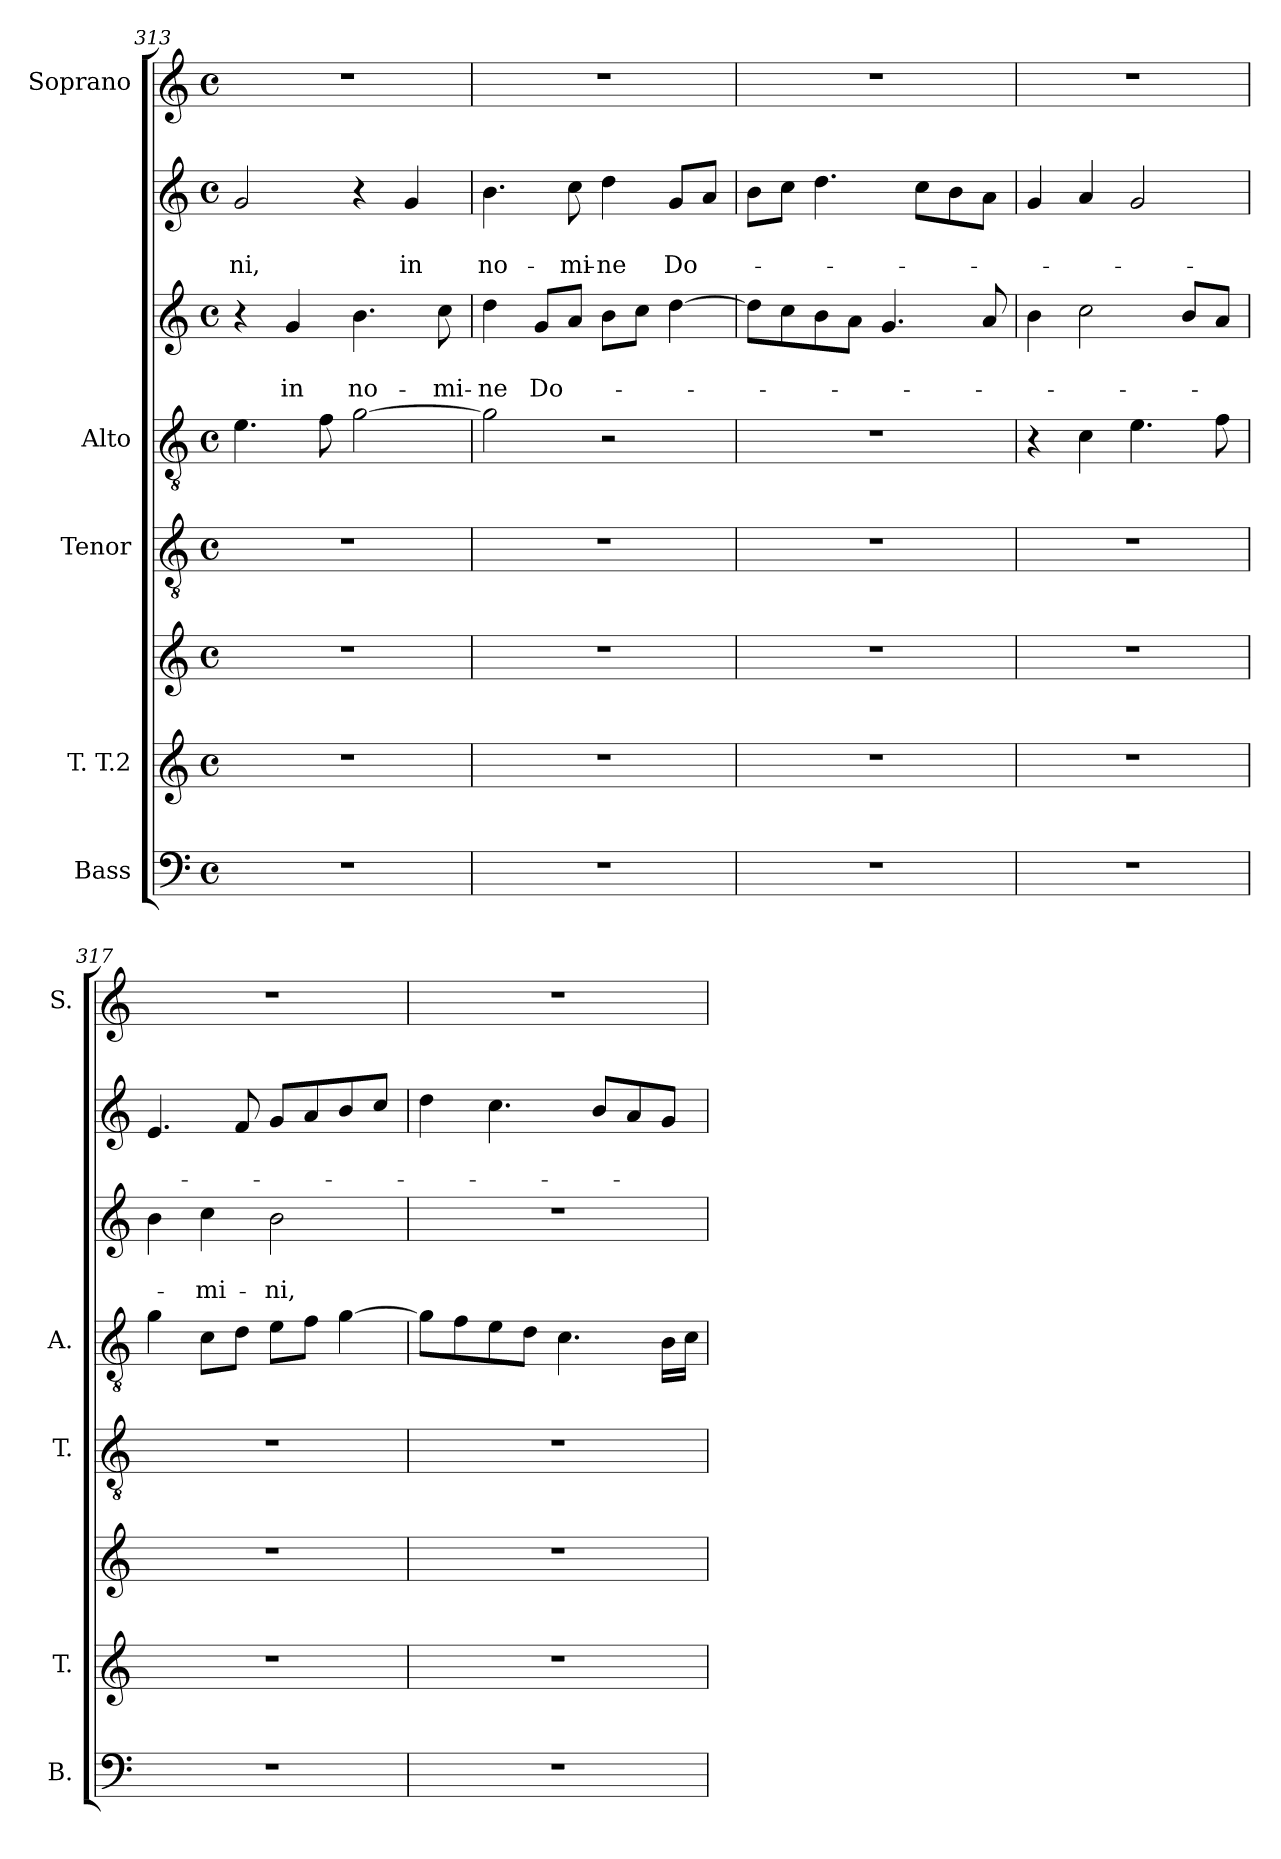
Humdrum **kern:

**kern	**kern	**kern	**kern	**kern	**kern	**text	**text	**kern	**text	**text	**kern
*part7	*part6	*part6	*part5	*part4	*part3	*part3	*part3	*part2	*part2	*part2	*part1
*staff8	*staff7	*staff6	*staff5	*staff4	*staff3	*staff3	*staff3	*staff2	*staff2	*staff2	*staff1
*I"Bass	*I"T. T.2	*	*I"Tenor	*I"Alto	*	*	*	*	*	*	*I"Soprano
*I'B.	*I'T.	*	*I'T.	*I'A.	*	*	*	*	*	*	*I'S.
*clefF4	*clefG2	*clefG2	*clefGv2	*clefGv2	*clefG2	*	*	*clefG2	*	*	*clefG2
*k[]	*k[]	*k[]	*k[]	*k[]	*k[]	*	*	*k[]	*	*	*k[]
*C:	*C:	*C:	*C:	*C:	*C:	*	*	*C:	*	*	*C:
*M4/4	*M4/4	*M4/4	*M4/4	*M4/4	*M4/4	*	*	*M4/4	*	*	*M4/4
*met(c)	*met(c)	*met(c)	*met(c)	*met(c)	*met(c)	*	*	*met(c)	*	*	*met(c)
=313	=313	=313	=313	=313	=313	=313	=313	=313	=313	=313	=313
!	!	!	!	!	!	!	!	!	!	!LO:LY:b	!
1r	1r	1r	1r	4.e\	4r	.	.	2g/	.	-ni,	1r
!	!	!	!	!	!	!	!LO:LY:b	!	!	!	!
.	.	.	.	.	4g/	.	in	.	.	.	.
.	.	.	.	8f\	.	.	.	.	.	.	.
!	!	!	!	!	!	!	!LO:LY:b	!	!	!	!
.	.	.	.	[>2g\	4.b\	.	no-	4r	.	.	.
!	!	!	!	!	!	!	!	!	!	!LO:LY:b	!
.	.	.	.	.	.	.	.	4g/	.	in	.
!	!	!	!	!	!	!	!LO:LY:b	!	!	!	!
.	.	.	.	.	8cc\	.	-mi-	.	.	.	.
=314	=314	=314	=314	=314	=314	=314	=314	=314	=314	=314	=314
!	!	!	!	!	!	!	!LO:LY:b	!	!	!LO:LY:b	!
1r	1r	1r	1r	2g\]	4dd\	.	-ne	4.b\	.	no-	1r
!	!	!	!	!	!	!	!LO:LY:b	!	!	!	!
.	.	.	.	.	8g/L	.	Do-	.	.	.	.
!	!	!	!	!	!	!	!	!	!	!LO:LY:b	!
.	.	.	.	.	8a/J	.	.	8cc\	.	-mi-	.
!	!	!	!	!	!	!	!	!	!	!LO:LY:b:rj	!
.	.	.	.	2r	8b\L	.	.	4dd\	.	-ne	.
.	.	.	.	.	8cc\J	.	.	.	.	.	.
!	!	!	!	!	!	!	!	!	!	!LO:LY:b	!
.	.	.	.	.	[>4dd\	.	.	8g/L	.	Do-	.
.	.	.	.	.	.	.	.	8a/J	.	.	.
=315	=315	=315	=315	=315	=315	=315	=315	=315	=315	=315	=315
1r	1r	1r	1r	1r	8dd\L]	.	.	8b\L	.	.	1r
.	.	.	.	.	8cc\	.	.	8cc\J	.	.	.
.	.	.	.	.	8b\	.	.	4.dd\	.	.	.
.	.	.	.	.	8a\J	.	.	.	.	.	.
.	.	.	.	.	4.g/	.	.	.	.	.	.
.	.	.	.	.	.	.	.	8cc\L	.	.	.
.	.	.	.	.	.	.	.	8b\	.	.	.
.	.	.	.	.	8a/	.	.	8a\J	.	.	.
!!LO:PB:g=z
=316	=316	=316	=316	=316	=316	=316	=316	=316	=316	=316	=316
1r	1r	1r	1r	4r	4b\	.	.	4g/	.	.	1r
.	.	.	.	4c\	2cc\	.	.	4a/	.	.	.
.	.	.	.	4.e\	.	.	.	2g/	.	.	.
.	.	.	.	.	8b/L	.	.	.	.	.	.
.	.	.	.	8f\	8a/J	.	.	.	.	.	.
=317	=317	=317	=317	=317	=317	=317	=317	=317	=317	=317	=317
1r	1r	1r	1r	4g\	4b\	.	.	4.e/	.	.	1r
!	!	!	!	!	!	!	!LO:LY:b	!	!	!	!
.	.	.	.	8c\L	4cc\	.	-mi-	.	.	.	.
.	.	.	.	8d\J	.	.	.	8f/	.	.	.
!	!	!	!	!	!	!	!LO:LY:b	!	!	!	!
.	.	.	.	8e\L	2b\	.	-ni,	8g/L	.	.	.
.	.	.	.	8f\J	.	.	.	8a/	.	.	.
.	.	.	.	[>4g\	.	.	.	8b/	.	.	.
.	.	.	.	.	.	.	.	8cc/J	.	.	.
=318	=318	=318	=318	=318	=318	=318	=318	=318	=318	=318	=318
1r	1r	1r	1r	8g\L]	1r	.	.	4dd\	.	.	1r
.	.	.	.	8f\	.	.	.	.	.	.	.
.	.	.	.	8e\	.	.	.	4.cc\	.	.	.
.	.	.	.	8d\J	.	.	.	.	.	.	.
.	.	.	.	4.c\	.	.	.	.	.	.	.
.	.	.	.	.	.	.	.	8b/L	.	.	.
.	.	.	.	.	.	.	.	8a/	.	.	.
.	.	.	.	16B\LL	.	.	.	8g/J	.	.	.
.	.	.	.	16c\JJ	.	.	.	.	.	.	.
=	=	=	=	=	=	=	=	=	=	=	=
*-	*-	*-	*-	*-	*-	*-	*-	*-	*-	*-	*-
